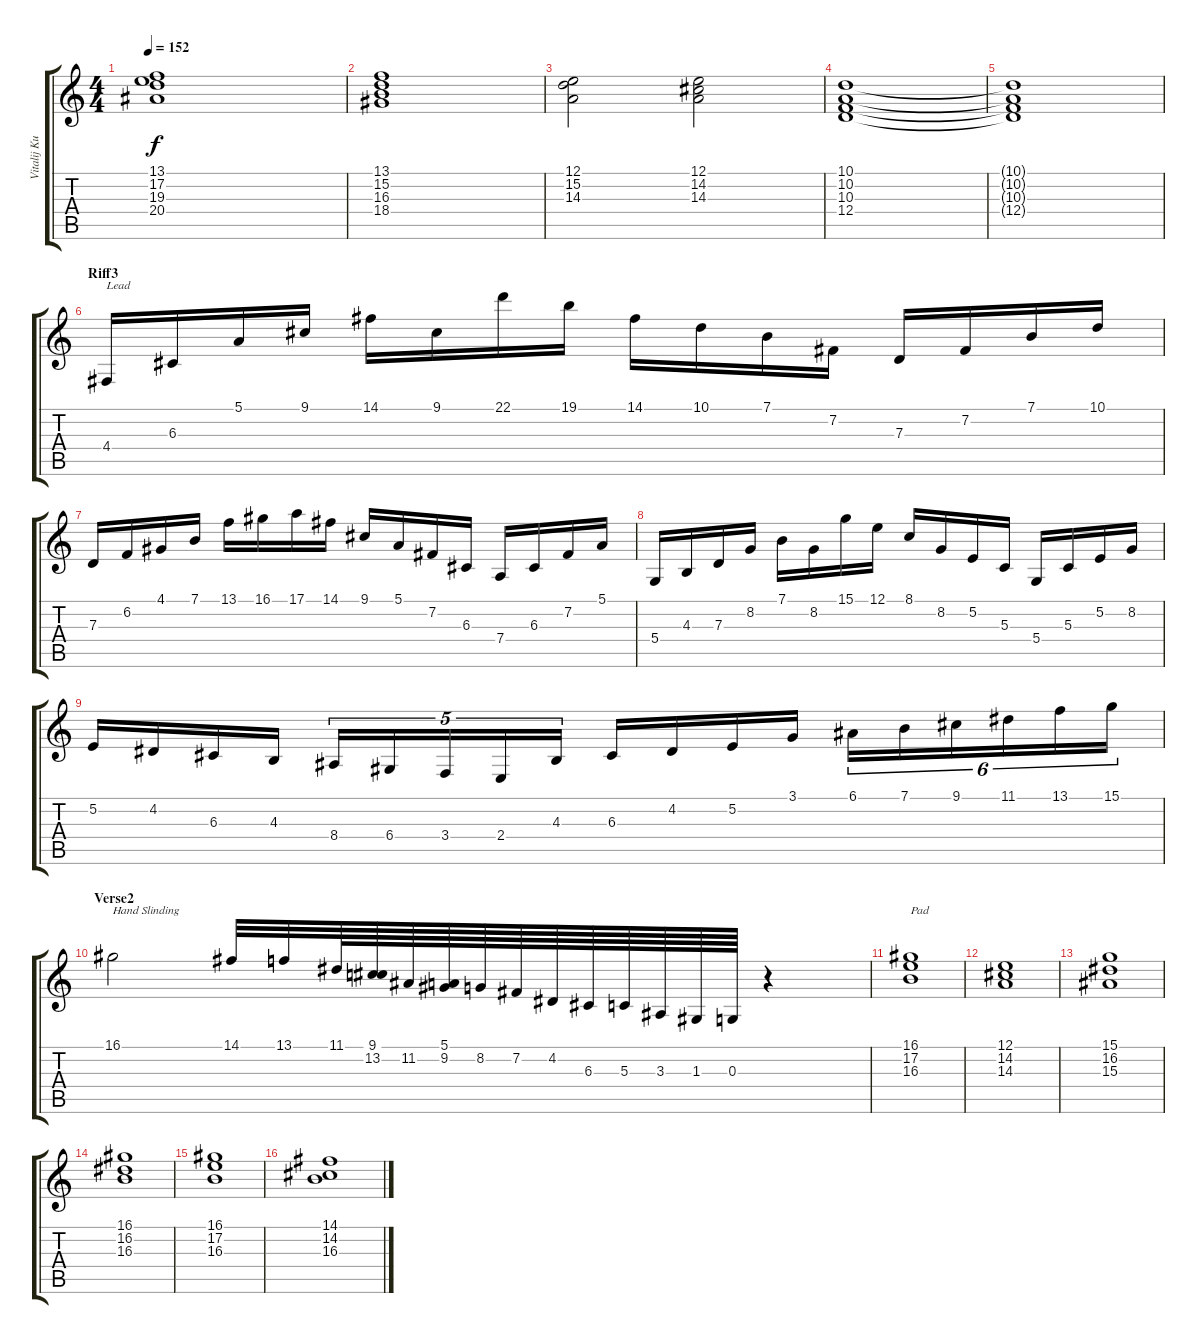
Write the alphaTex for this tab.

\track ("Vitalij Kuprij" "Vitalij Ku") {instrument lead1square}
\staff {score tabs}
\tuning (E4 B3 G3 D3 A2 E2) {hide}
\ts (4 4)
\tempo 152
\clef g2
\ks c
(13.1 17.2 19.3 20.4).1{dy f} |
(13.1 15.2 16.3 18.4).1 |
(12.1 15.2 14.3).2 (12.1 14.2 14.3).2 |
(10.1 10.2 10.3 12.4).1 |
(10.1{t} 10.2{t} 10.3{t} 12.4{t}).1 |
\section ("" "Riff3")
4.4.16{txt "Lead" volume 16 instrument lead1square} 6.3.16 5.1.16 9.1.16 14.1.16 9.1.16 22.1.16 19.1.16 14.1.16 10.1.16 7.1.16 7.2.16 7.3.16 7.2.16 7.1.16 10.1.16 |
7.3.16 6.2.16 4.1.16 7.1.16 13.1.16 16.1.16 17.1.16 14.1.16 9.1.16 5.1.16 7.2.16 6.3.16 7.4.16 6.3.16 7.2.16 5.1.16 |
5.4.16 4.3.16 7.3.16 8.2.16 7.1.16 8.2.16 15.1.16 12.1.16 8.1.16 8.2.16 5.2.16 5.3.16 5.4.16 5.3.16 5.2.16 8.2.16 |
5.2.16 4.2.16 6.3.16 4.3.16 8.4.16{tu (5 4)} 6.4.16{tu (5 4)} 3.4.16{tu (5 4)} 2.4.16{tu (5 4)} 4.3.16{tu (5 4)} 6.3.16 4.2.16 5.2.16 3.1.16 6.1.16{tu (6 4)} 7.1.16{tu (6 4)} 9.1.16{tu (6 4)} 11.1.16{tu (6 4)} 13.1.16{tu (6 4)} 15.1.16{tu (6 4)} |
\section ("" "Verse2")
16.1.2{txt "Hand Slinding"} 14.1.32 13.1.32 11.1.64 (9.1 13.2).64 11.2.64 (5.1 9.2).64 8.2.64 7.2.64 4.2.64 6.3.64 5.3.64 3.3.64 1.3.64 0.3.64 r.4 |
(16.1 17.2 16.3).1{txt "Pad" volume 13 instrument pad3polysynth} |
(12.1 14.2 14.3).1 |
(15.1 16.2 15.3).1 |
(16.1 16.2 16.3).1 |
(16.1 17.2 16.3).1 |
(14.1 14.2 16.3).1
